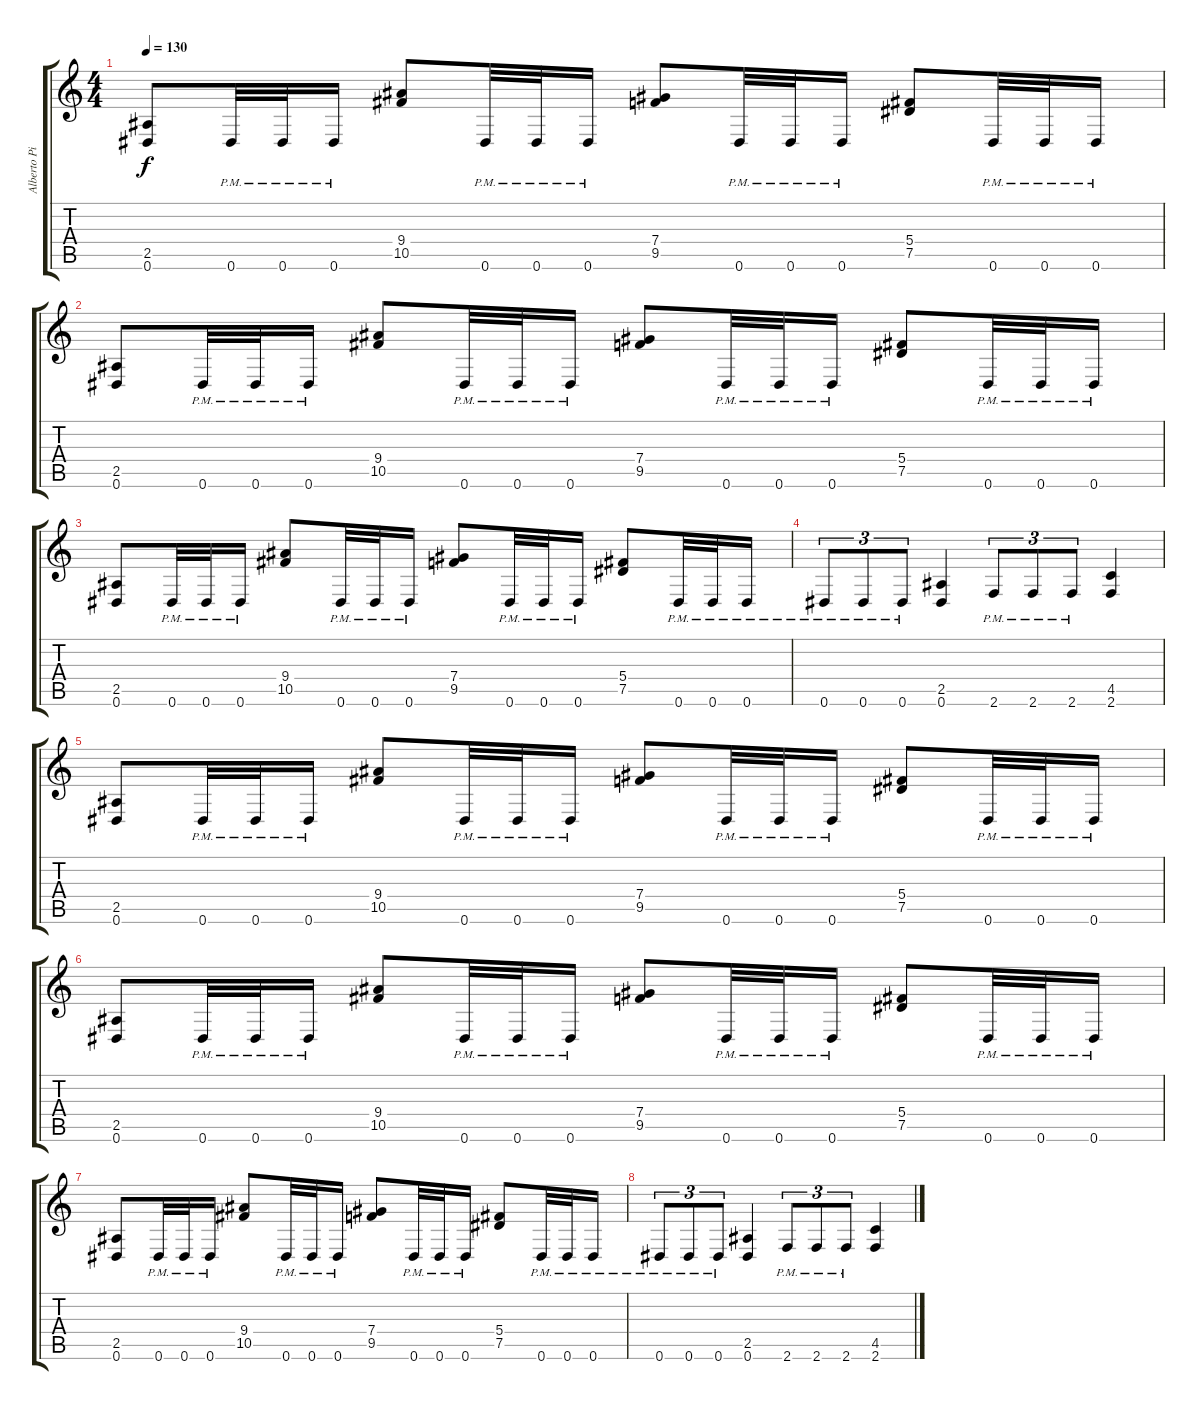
\track ("Alberto Pimentel" "Alberto Pi") {instrument distortionguitar}
\staff {score tabs}
\tuning (Eb4 Bb3 Gb3 Db3 Ab2 Eb2) {hide}
\ts (4 4)
\tempo 130
\clef g2
\ks c
(2.5 0.6).8{dy f} 0.6{pm}.32 0.6{pm}.32 0.6{pm}.16 (9.4 10.5).8 0.6{pm}.32 0.6{pm}.32 0.6{pm}.16 (7.4 9.5).8 0.6{pm}.32 0.6{pm}.32 0.6{pm}.16 (5.4 7.5).8 0.6{pm}.32 0.6{pm}.32 0.6{pm}.16 |
(2.5 0.6).8 0.6{pm}.32 0.6{pm}.32 0.6{pm}.16 (9.4 10.5).8 0.6{pm}.32 0.6{pm}.32 0.6{pm}.16 (7.4 9.5).8 0.6{pm}.32 0.6{pm}.32 0.6{pm}.16 (5.4 7.5).8 0.6{pm}.32 0.6{pm}.32 0.6{pm}.16 |
(2.5 0.6).8 0.6{pm}.32 0.6{pm}.32 0.6{pm}.16 (9.4 10.5).8 0.6{pm}.32 0.6{pm}.32 0.6{pm}.16 (7.4 9.5).8 0.6{pm}.32 0.6{pm}.32 0.6{pm}.16 (5.4 7.5).8 0.6{pm}.32 0.6{pm}.32 0.6{pm}.16 |
0.6{pm}.8{tu (3 2)} 0.6{pm}.8{tu (3 2)} 0.6{pm}.8{tu (3 2)} (2.5 0.6).4 2.6{pm}.8{tu (3 2)} 2.6{pm}.8{tu (3 2)} 2.6{pm}.8{tu (3 2)} (4.5 2.6).4 |
(2.5 0.6).8 0.6{pm}.32 0.6{pm}.32 0.6{pm}.16 (9.4 10.5).8 0.6{pm}.32 0.6{pm}.32 0.6{pm}.16 (7.4 9.5).8 0.6{pm}.32 0.6{pm}.32 0.6{pm}.16 (5.4 7.5).8 0.6{pm}.32 0.6{pm}.32 0.6{pm}.16 |
(2.5 0.6).8 0.6{pm}.32 0.6{pm}.32 0.6{pm}.16 (9.4 10.5).8 0.6{pm}.32 0.6{pm}.32 0.6{pm}.16 (7.4 9.5).8 0.6{pm}.32 0.6{pm}.32 0.6{pm}.16 (5.4 7.5).8 0.6{pm}.32 0.6{pm}.32 0.6{pm}.16 |
(2.5 0.6).8 0.6{pm}.32 0.6{pm}.32 0.6{pm}.16 (9.4 10.5).8 0.6{pm}.32 0.6{pm}.32 0.6{pm}.16 (7.4 9.5).8 0.6{pm}.32 0.6{pm}.32 0.6{pm}.16 (5.4 7.5).8 0.6{pm}.32 0.6{pm}.32 0.6{pm}.16 |
0.6{pm}.8{tu (3 2)} 0.6{pm}.8{tu (3 2)} 0.6{pm}.8{tu (3 2)} (2.5 0.6).4 2.6{pm}.8{tu (3 2)} 2.6{pm}.8{tu (3 2)} 2.6{pm}.8{tu (3 2)} (4.5 2.6).4
